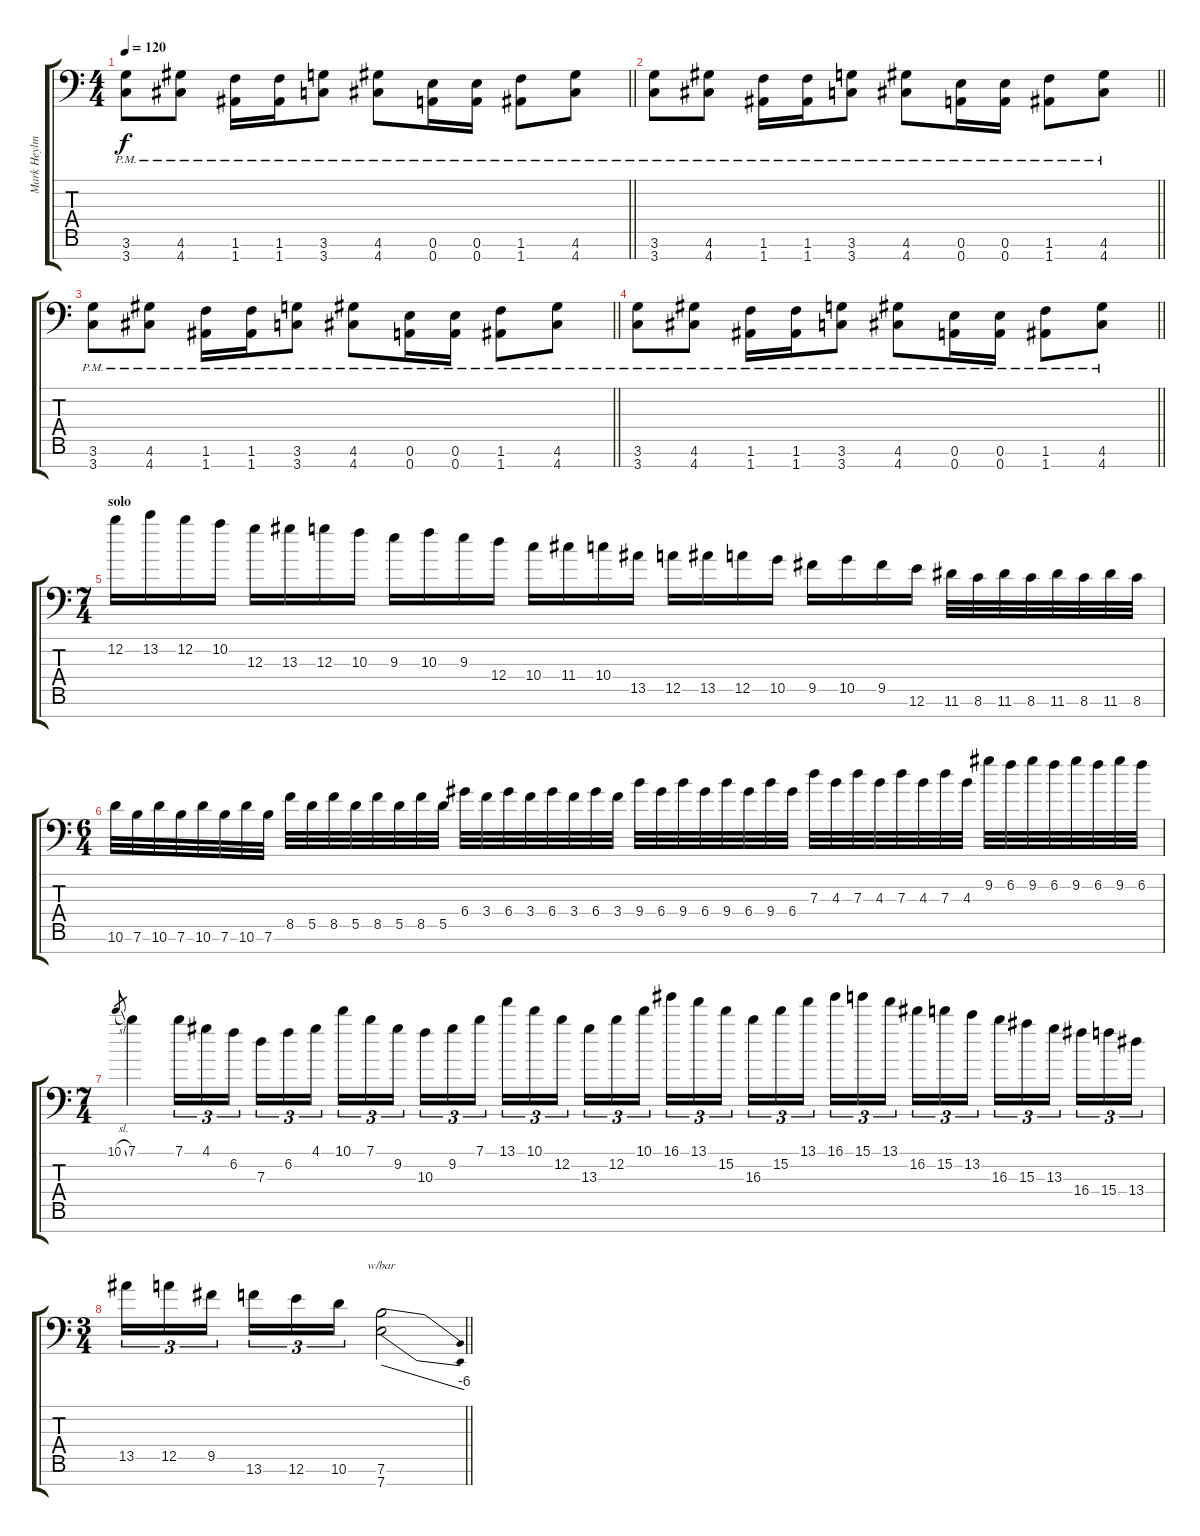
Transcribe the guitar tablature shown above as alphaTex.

\track ("Mark Heylmun - Guitar" "Mark Heylm") {instrument distortionguitar}
\staff {score tabs}
\tuning (E4 B3 G3 D3 A2 E2 A1) {hide}
\ts (4 4)
\tempo 120
\clef f4
\barLineRight lightlight
\ks c
(3.6{pm} 3.7{pm}).8{dy f} (4.6{pm} 4.7{pm}).8 (1.6{pm} 1.7{pm}).16 (1.6{pm} 1.7{pm}).16 (3.6{pm} 3.7{pm}).8 (4.6{pm} 4.7{pm}).8 (0.6{pm} 0.7{pm}).16 (0.6{pm} 0.7{pm}).16 (1.6{pm} 1.7{pm}).8 (4.6{pm} 4.7{pm}).8 |
\barLineRight lightlight
(3.6{pm} 3.7{pm}).8 (4.6{pm} 4.7{pm}).8 (1.6{pm} 1.7{pm}).16 (1.6{pm} 1.7{pm}).16 (3.6{pm} 3.7{pm}).8 (4.6{pm} 4.7{pm}).8 (0.6{pm} 0.7{pm}).16 (0.6{pm} 0.7{pm}).16 (1.6{pm} 1.7{pm}).8 (4.6{pm} 4.7{pm}).8 |
\barLineRight lightlight
(3.6{pm} 3.7{pm}).8 (4.6{pm} 4.7{pm}).8 (1.6{pm} 1.7{pm}).16 (1.6{pm} 1.7{pm}).16 (3.6{pm} 3.7{pm}).8 (4.6{pm} 4.7{pm}).8 (0.6{pm} 0.7{pm}).16 (0.6{pm} 0.7{pm}).16 (1.6{pm} 1.7{pm}).8 (4.6{pm} 4.7{pm}).8 |
\barLineRight lightlight
(3.6{pm} 3.7{pm}).8 (4.6{pm} 4.7{pm}).8 (1.6{pm} 1.7{pm}).16 (1.6{pm} 1.7{pm}).16 (3.6{pm} 3.7{pm}).8 (4.6{pm} 4.7{pm}).8 (0.6{pm} 0.7{pm}).16 (0.6{pm} 0.7{pm}).16 (1.6{pm} 1.7{pm}).8 (4.6{pm} 4.7{pm}).8 |
\ts (7 4)
\section ("" "solo")
12.2.16 13.2.16 12.2.16 10.2.16 12.3.16 13.3.16 12.3.16 10.3.16 9.3.16 10.3.16 9.3.16 12.4.16 10.4.16 11.4.16 10.4.16 13.5.16 12.5.16 13.5.16 12.5.16 10.5.16 9.5.16 10.5.16 9.5.16 12.6.16 11.6.32 8.6.32 11.6.32 8.6.32 11.6.32 8.6.32 11.6.32 8.6.32 |
\ts (6 4)
10.6.32 7.6.32 10.6.32 7.6.32 10.6.32 7.6.32 10.6.32 7.6.32 8.5.32 5.5.32 8.5.32 5.5.32 8.5.32 5.5.32 8.5.32 5.5.32 6.4.32 3.4.32 6.4.32 3.4.32 6.4.32 3.4.32 6.4.32 3.4.32 9.4.32 6.4.32 9.4.32 6.4.32 9.4.32 6.4.32 9.4.32 6.4.32 7.3.32 4.3.32 7.3.32 4.3.32 7.3.32 4.3.32 7.3.32 4.3.32 9.2.32 6.2.32 9.2.32 6.2.32 9.2.32 6.2.32 9.2.32 6.2.32 |
\ts (7 4)
10.1{sl}.8{gr} 7.1.4 7.1.16{tu (3 2)} 4.1.16{tu (3 2)} 6.2.16{tu (3 2) beam splitsecondary} 7.3.16{tu (3 2)} 6.2.16{tu (3 2)} 4.1.16{tu (3 2)} 10.1.16{tu (3 2)} 7.1.16{tu (3 2)} 9.2.16{tu (3 2) beam splitsecondary} 10.3.16{tu (3 2)} 9.2.16{tu (3 2)} 7.1.16{tu (3 2)} 13.1.16{tu (3 2)} 10.1.16{tu (3 2)} 12.2.16{tu (3 2) beam splitsecondary} 13.3.16{tu (3 2)} 12.2.16{tu (3 2)} 10.1.16{tu (3 2)} 16.1.16{tu (3 2)} 13.1.16{tu (3 2)} 15.2.16{tu (3 2) beam splitsecondary} 16.3.16{tu (3 2)} 15.2.16{tu (3 2)} 13.1.16{tu (3 2)} 16.1.16{tu (3 2)} 15.1.16{tu (3 2)} 13.1.16{tu (3 2) beam splitsecondary} 16.2.16{tu (3 2)} 15.2.16{tu (3 2)} 13.2.16{tu (3 2)} 16.3.16{tu (3 2)} 15.3.16{tu (3 2)} 13.3.16{tu (3 2) beam splitsecondary} 16.4.16{tu (3 2)} 15.4.16{tu (3 2)} 13.4.16{tu (3 2)} |
\ts (3 4)
\barLineRight lightlight
13.5.16{tu (3 2)} 12.5.16{tu (3 2)} 9.5.16{tu (3 2) beam splitsecondary} 13.6.16{tu (3 2)} 12.6.16{tu (3 2)} 10.6.16{tu (3 2)} (7.6 7.7).2{tbe (dive default 0 0 60 -24)}
